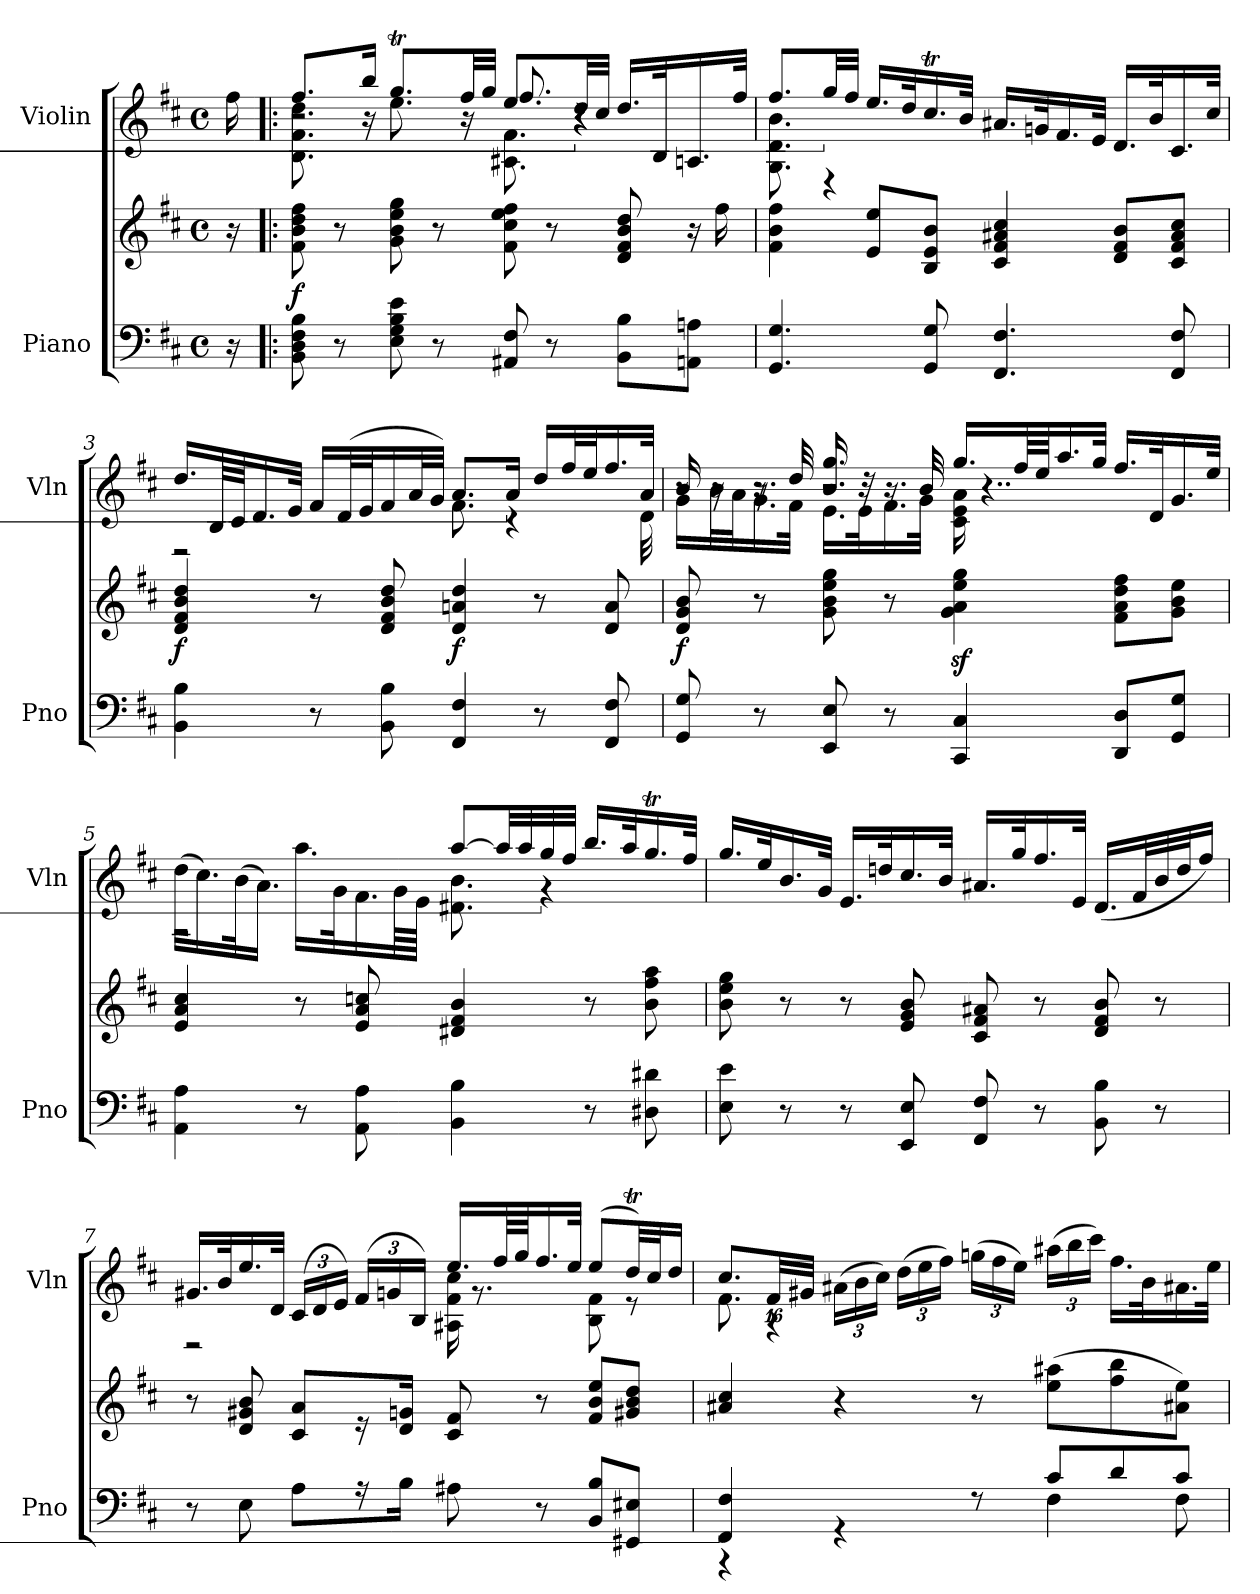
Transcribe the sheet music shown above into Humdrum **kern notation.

**kern	**kern	**dynam	**kern
*part2	*part2	*part2	*part1
*staff3	*staff2	*staff2/3	*staff1
*I"Piano	*	*	*I"Violin
*I'Pno	*	*	*I'Vln
*clefF4	*clefG2	*	*clefG2
*k[f#c#]	*k[f#c#]	*	*k[f#c#]
*M4/4	*M4/4	*	*M4/4
*met(c)	*met(c)	*	*met(c)
*MM30	*MM30	*	*MM30
=	=	=	=
16r	16r	.	16ff#\
=1!|:	=1!|:	=1!|:	=1!|:
*	*	*	*^
*	*	*	*	*^
!	!	!LO:DY:b	!	!	!
8BB\ 8D\ 8F#\ 8B\	8f#\ 8b\ 8dd\ 8ff#\	f	8.ff#/L	8.B\ 8.f#\ 8.dd\	2r
8r	8r	.	.	.	.
.	.	.	16bb/Jk	16r	.
8E\ 8G\ 8B\ 8e\	8g\ 8b\ 8ee\ 8gg\	.	8.ggT/L	8.ee\	.
8r	8r	.	.	.	.
.	.	.	32ff#/LL	16r	.
.	.	.	32gg/JJJ	.	.
8AA#X/ 8F#/	8f#\ 8cc#\ 8ee\ 8ff#\	.	8.ee/L	8.A#X\ 8.f#\	8.ff#/
8r	8r	.	.	.	.
!	!	!	!	!LO:N:vis=4.	!LO:N:vis=4.
.	.	.	32dd/LL	16%5r	16%5r
.	.	.	32cc#/JJJ	.	.
8BB\ 8B\L	8d/ 8f#/ 8b/ 8dd/	.	16.dd/LL	.	.
.	.	.	32B/K	.	.
8AAn\ 8An\J	16r	.	16.An/	.	.
.	16ff#\	.	.	.	.
.	.	.	32ff#/JJk	.	.
*	*	*	*	*v	*v
=2	=2	=2	=2	=2
4.GG/ 4.G/	4f#\ 4b\ 4ff#\	.	8.ff#/L	8.G\ 8.d\ 8.b\
!	!	!	!	!LO:N:vis=2..
.	.	.	32gg/LL	16%13r
.	.	.	32ff#/JJJ	.
.	8e/ 8ee/L	.	16.ee/LL	.
.	.	.	32dd/K	.
8GG/ 8G/	8B/ 8e/ 8b/J	.	16.cc#t/	.
.	.	.	32b/JJk	.
4.FF#/ 4.F#/	4c#/ 4f#/ 4a#X/ 4cc#/	.	16.a#X/LL	.
.	.	.	32gn/K	.
.	.	.	16.f#/	.
.	.	.	32e/JJk	.
.	8d/ 8f#/ 8b/L	.	16.d/LL	.
.	.	.	32b/K	.
8FF#/ 8F#/	8c#/ 8f#/ 8a#/ 8cc#/J	.	16.c#/	.
.	.	.	32cc#/JJk	.
!!LO:LB:g=z	!!
=3	=3	=3	=3	=3
!	!	!LO:DY:b	!	!
4BB\ 4B\	4d/ 4f#/ 4b/ 4dd/	f	16.dd/LL	2r
.	.	.	64B/LL	.
.	.	.	64c#/JJ	.
.	.	.	16.d/	.
.	.	.	32e/JJk	.
8r	8r	.	16f#/LL	.
.	.	.	(<32d/L	.
.	.	.	32e/J	.
8BB\ 8B\	8d/ 8f#/ 8b/ 8dd/	.	16f#/	.
.	.	.	32a/L	.
.	.	.	32g/JJJ)	.
!	!	!LO:DY:b	!	!
4FF#/ 4F#/	4d/ 4an/ 4dd/	f	8.a/L	8.f#\
!	!	!	!	!LO:N:vis=4.
.	.	.	16a/Jk	32%9r
8r	8r	.	16dd/LL	.
.	.	.	32ff#/L	.
.	.	.	32ee/J	.
8FF#/ 8F#/	8d/ 8a/	.	16.ff#/	.
.	.	.	32a/JJk	32d\
=4	=4	=4	=4	=4
*	*	*	*	*^
!	!	!LO:DY:b	!	!	!
8GG/ 8G/	8d/ 8g/ 8b/	f	16b/	16g\LL	8r
.	.	.	16r	32b\L	.
.	.	.	.	32a\J	.
8r	8r	.	16.r	16.g\	8r
.	.	.	32dd/	32f#\JJk	.
8EE/ 8E/	8g\ 8b\ 8ee\ 8gg\	.	16.b/ 16.gg/	16.e\LL	2.r
.	.	.	32r	32e\K	.
8r	8r	.	16.r	16.f#\	.
.	.	.	32b/	32g\JJk	.
4CC#/ 4C#/	4g\z< 4a\z< 4ee\z< 4gg\z<	.	16.gg/LL	16c#\ 16e\ 16a\	.
.	.	.	.	4..r	.
.	.	.	64ff#/LL	.	.
.	.	.	64ee/JJ	.	.
.	.	.	16.aa/	.	.
.	.	.	32gg/JJk	.	.
8DD/ 8D/L	8f#\ 8a\ 8dd\ 8ff#\L	.	16.ff#/LL	.	.
.	.	.	32d/K	.	.
8GG/ 8G/J	8g\ 8b\ 8ee\J	.	16.g/	.	.
.	.	.	32ee/JJk	.	.
*	*	*	*	*v	*v
!!LO:LB:g=z
=5	=5	=5	=5	=5
4AA\ 4A\	4e/ 4a/ 4cc#/	.	(>32dd\KLL	2r
.	.	.	16.cc#\)	.
.	.	.	(>32b\K	.
.	.	.	16.a\JJ)	.
8r	8r	.	16.aa\LL	.
.	.	.	32g\K	.
8AA\ 8A\	8e/ 8a/ 8ccn/	.	16.f#\	.
.	.	.	64g\LL	.
.	.	.	64e\JJJJ	.
4BB\ 4B\	4d#X/ 4f#/ 4b/	.	[8aa/L	8.d#X\ 8.b\
.	.	.	32aa/LL]	.
.	.	.	32aa/	.
!	!	!	!	!LO:N:vis=4.
.	.	.	32gg/	16%5r
.	.	.	32ff#/JJJ	.
8r	8r	.	16.bb/LL	.
.	.	.	32aa/K	.
8D#X\ 8d#X\	8b\ 8ff#\ 8aa\	.	16.ggT/	.
.	.	.	32ff#/JJk	.
*	*	*	*v	*v
=6	=6	=6	=6
8E\ 8e\	8b\ 8ee\ 8gg\	.	16.gg/LL
.	.	.	32ee/K
8r	8r	.	16.b/
.	.	.	32g/JJk
8r	8r	.	16.e/LL
.	.	.	32ddn/K
8EE/ 8E/	8e/ 8g/ 8b/	.	16.cc#/
.	.	.	32b/JJk
8FF#/ 8F#/	8c#/ 8f#/ 8a#X/	.	16.a#X/LL
.	.	.	32gg/K
8r	8r	.	16.ff#/
.	.	.	32e/JJk
8BB\ 8B\	8d/ 8f#/ 8b/	.	(<16.d/LL
.	.	.	32f#/L
8r	8r	.	32b/
.	.	.	32dd/J
.	.	.	16ff#/JJ)
!!LO:PB:g=z
=7	=7	=7	=7
*	*	*	*^
8r	8r	.	16.g#X/LL	2r
.	.	.	32b/K	.
8E\	8d/ 8g#X/ 8b/	.	16.ee/	.
.	.	.	32d/JJk	.
*	*	*	*Xbrackettup	*
8A\L	8c#/ 8a/L	.	(<24c#/LL	.
.	.	.	24d/	.
.	.	.	24e/JJ)	.
16r	16r	.	(<24f#/LL	.
.	.	.	24gn/	.
16B\Jk	16d/ 16gn/Jk	.	.	.
.	.	.	24B/JJ)	.
8A#X\	8c#/ 8f#/	.	16.ee/LL	16A#X\ 16f#\ 16cc#\
.	.	.	.	8.r
.	.	.	64ff#/LL	.
.	.	.	64gg/JJ	.
8r	8r	.	16.ff#/	.
.	.	.	32ee/JJk	.
8BB/ 8B/L	8f#/ 8b/ 8ee/L	.	(>8ee/L	8B\ 8f#\
8EE#X/ 8E#X/J	8g#X/ 8b/ 8dd/J	.	32ddT/LL)	8r
.	.	.	32cc#/J	.
.	.	.	16dd/JJ	.
=8	=8	=8	=8	=8
*^	*	*	*	*
!	!LO:N:vis=2.	!	!	!	!
4FF#/ 4F#/	8%5r	4a#X/ 4cc#/	.	8.cc#/L	8.f#\
!	!	!	!	!	!LO:N:vis=2..
.	.	.	.	32f#/LL	16%13r
.	.	.	.	32g#X/JJJ	.
4rGG	.	4r	.	(>24a#X\LL	.
.	.	.	.	24b\	.
.	.	.	.	24cc#\JJ)	.
.	.	.	.	(>24dd\LL	.
.	.	.	.	24ee\	.
.	.	.	.	24ff#\JJ)	.
8r	.	8r	.	(>24ggn\LL	.
.	.	.	.	24ff#\	.
.	.	.	.	24ee\JJ)	.
!	!	!	!LO:DY:b	!	!
!	!	!	!LO:DY:n=1:b	!	!
8c#/L	4F#\	(>8ee\ 8aa#X\L	p mp	(>24aa#X\LL	.
.	.	.	.	24bb\	.
.	.	.	.	24ccc#\JJ)	.
8d/	.	8ff#\ 8bb\	.	16.ff#\LL	.
.	.	.	.	32b\K	.
8c#/J	8F#\	8a#X\ 8ee\J)	.	16.a#X\	.
.	.	.	.	32ee\JJk	.
*v	*v	*	*	*v	*v
=	=	=	=
*-	*-	*-	*-
